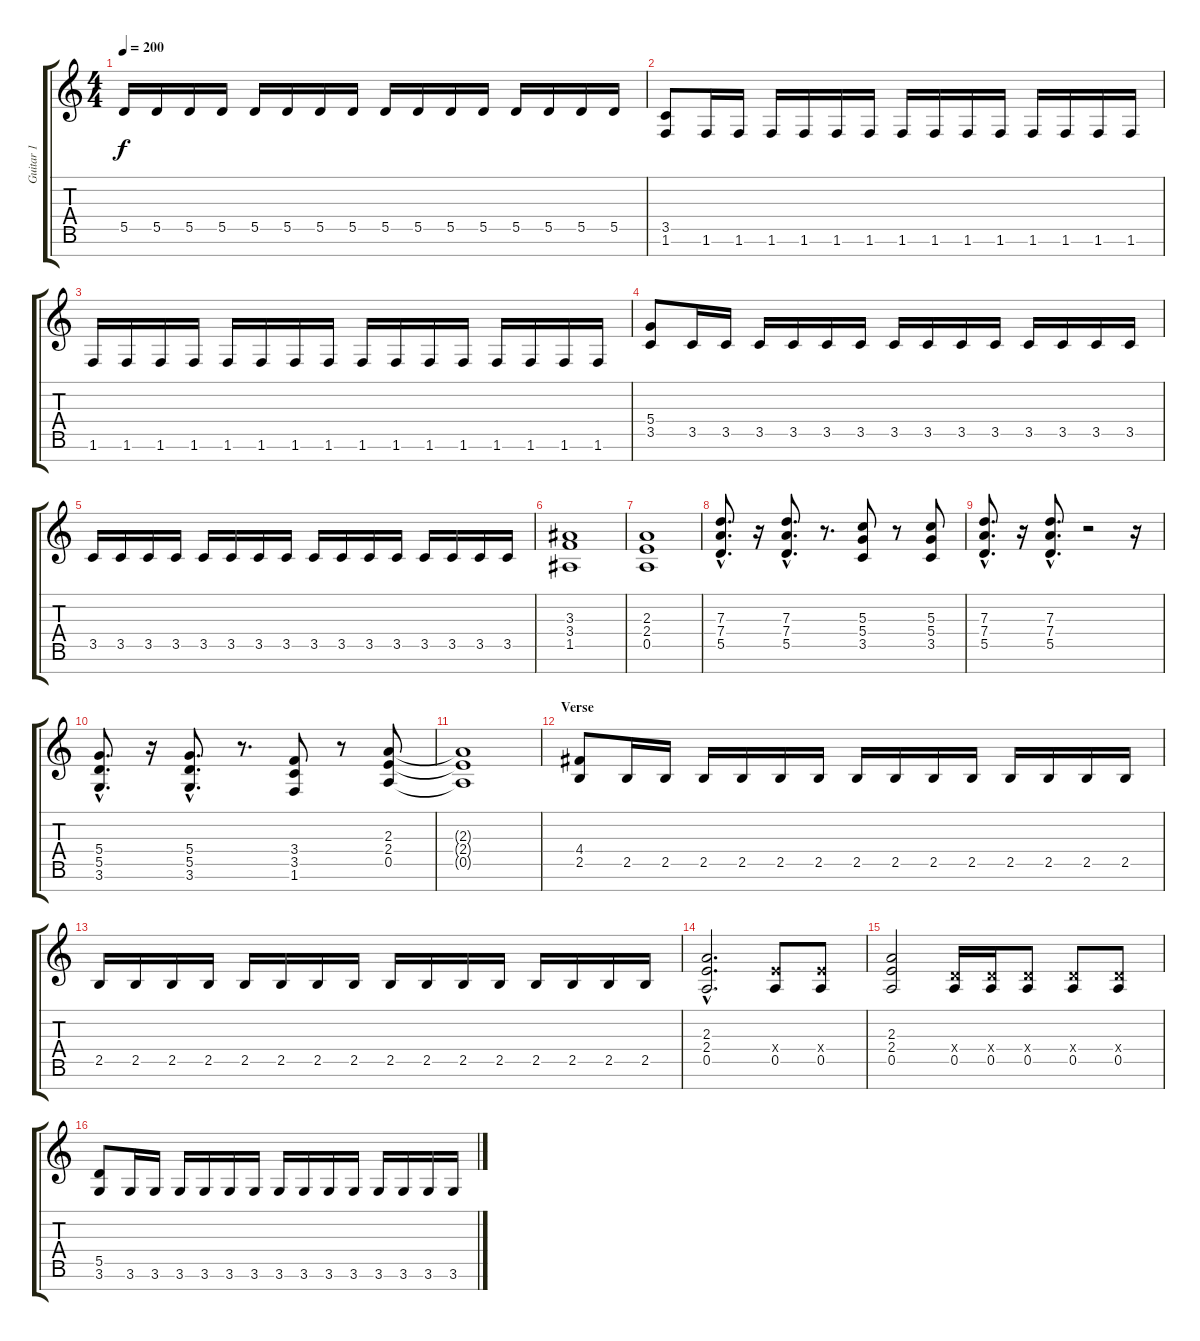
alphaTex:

\track ("Guitar 1" "Guitar 1") {instrument overdrivenguitar}
\staff {score tabs}
\tuning (E4 B3 G3 D3 A2 E2 B1) {hide}
\ts (4 4)
\tempo 200
\clef g2
\ks c
5.5.16{dy f} 5.5.16 5.5.16 5.5.16 5.5.16 5.5.16 5.5.16 5.5.16 5.5.16 5.5.16 5.5.16 5.5.16 5.5.16 5.5.16 5.5.16 5.5.16 |
(3.5 1.6).8 1.6.16 1.6.16 1.6.16 1.6.16 1.6.16 1.6.16 1.6.16 1.6.16 1.6.16 1.6.16 1.6.16 1.6.16 1.6.16 1.6.16 |
1.6.16 1.6.16 1.6.16 1.6.16 1.6.16 1.6.16 1.6.16 1.6.16 1.6.16 1.6.16 1.6.16 1.6.16 1.6.16 1.6.16 1.6.16 1.6.16 |
(5.4 3.5).8 3.5.16 3.5.16 3.5.16 3.5.16 3.5.16 3.5.16 3.5.16 3.5.16 3.5.16 3.5.16 3.5.16 3.5.16 3.5.16 3.5.16 |
3.5.16 3.5.16 3.5.16 3.5.16 3.5.16 3.5.16 3.5.16 3.5.16 3.5.16 3.5.16 3.5.16 3.5.16 3.5.16 3.5.16 3.5.16 3.5.16 |
(3.3 3.4 1.5).1 |
(2.3 2.4 0.5).1 |
\section ("" "")
(7.3{hac} 7.4{hac} 5.5{hac}).8{d} r.16 (7.3{hac} 7.4{hac} 5.5{hac}).8{d} r.8{d} (5.3 5.4 3.5).8 r.8 (5.3 5.4 3.5).8 |
(7.3{hac} 7.4{hac} 5.5{hac}).8{d} r.16 (7.3{hac} 7.4{hac} 5.5{hac}).8{d} r.2 r.16 |
(5.4{hac} 5.5{hac} 3.6{hac}).8{d} r.16 (5.4{hac} 5.5{hac} 3.6{hac}).8{d} r.8{d} (3.4 3.5 1.6).8 r.8 (2.3 2.4 0.5).8 |
(2.3{t} 2.4{t} 0.5{t}).1 |
\section ("" "Verse")
(4.4 2.5).8 2.5.16 2.5.16 2.5.16 2.5.16 2.5.16 2.5.16 2.5.16 2.5.16 2.5.16 2.5.16 2.5.16 2.5.16 2.5.16 2.5.16 |
2.5.16 2.5.16 2.5.16 2.5.16 2.5.16 2.5.16 2.5.16 2.5.16 2.5.16 2.5.16 2.5.16 2.5.16 2.5.16 2.5.16 2.5.16 2.5.16 |
(2.3{hac} 2.4{hac} 0.5{hac}).2{d} (2.4{x} 0.5).8 (2.4{x} 0.5).8 |
(2.3 2.4 0.5).2 (0.4{x} 0.5).16 (0.4{x} 0.5).16 (0.4{x} 0.5).8 (0.4{x} 0.5).8 (0.4{x} 0.5).8 |
(5.5 3.6).8 3.6.16 3.6.16 3.6.16 3.6.16 3.6.16 3.6.16 3.6.16 3.6.16 3.6.16 3.6.16 3.6.16 3.6.16 3.6.16 3.6.16
